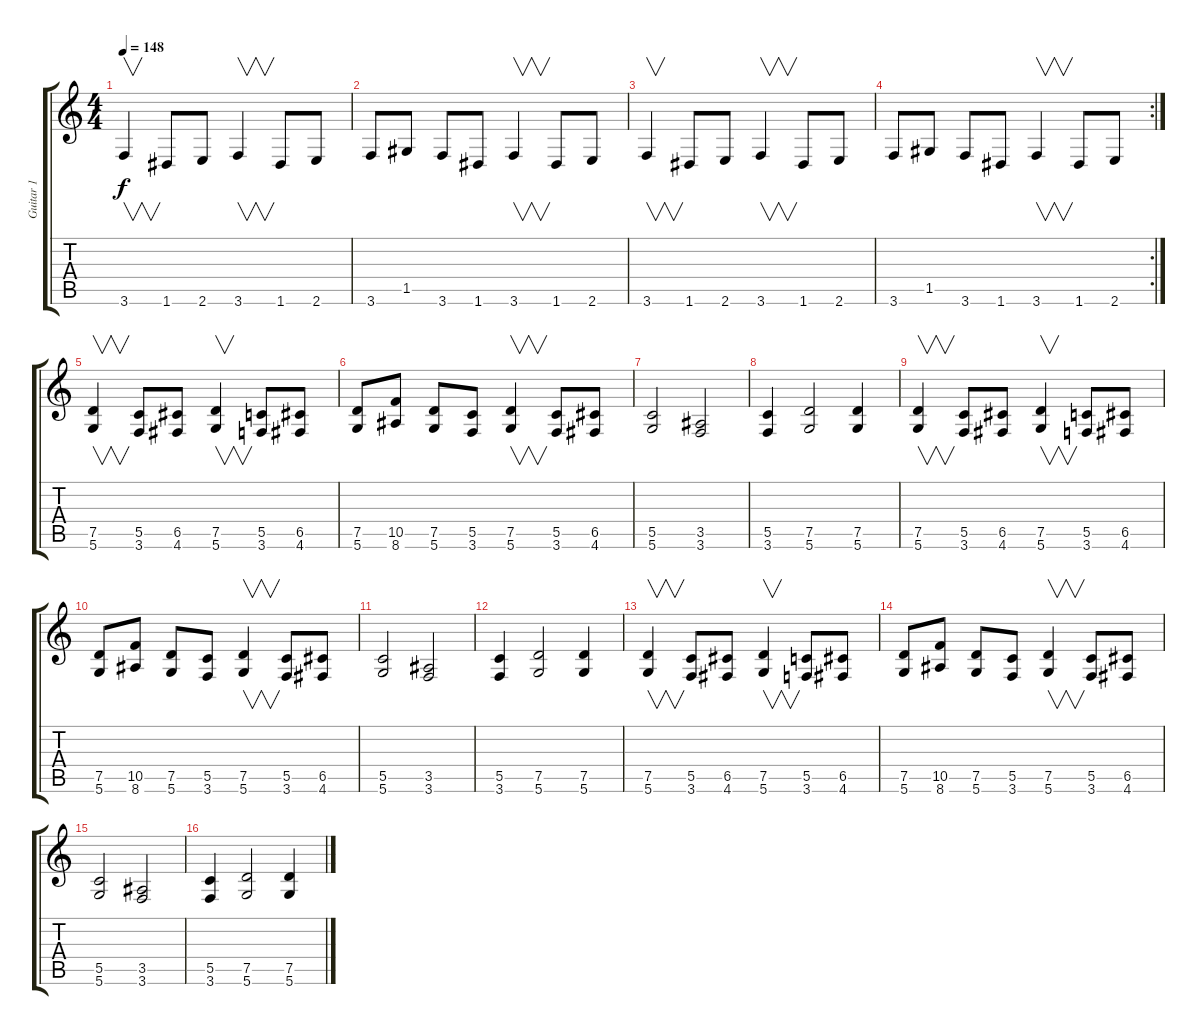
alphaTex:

\track ("Guitar 1" "Guitar 1") {instrument distortionguitar}
\staff {score tabs}
\tuning (D4 A3 F3 C3 G2 D2) {hide}
\ts (4 4)
\tempo 148
\clef g2
\ks c
3.6.4{v dy f} 1.6.8 2.6.8 3.6.4{v} 1.6.8 2.6.8 |
3.6.8 1.5.8 3.6.8 1.6.8 3.6.4{v} 1.6.8 2.6.8 |
3.6.4{v} 1.6.8 2.6.8 3.6.4{v} 1.6.8 2.6.8 |
\rc 2
3.6.8 1.5.8 3.6.8 1.6.8 3.6.4{v} 1.6.8 2.6.8 |
(7.5 5.6).4{v} (5.5 3.6).8 (6.5 4.6).8 (7.5 5.6).4{v} (5.5 3.6).8 (6.5 4.6).8 |
(7.5 5.6).8 (10.5 8.6).8 (7.5 5.6).8 (5.5 3.6).8 (7.5 5.6).4{v} (5.5 3.6).8 (6.5 4.6).8 |
(5.5 5.6).2 (3.5 3.6).2 |
(5.5 3.6).4 (7.5 5.6).2 (7.5 5.6).4 |
(7.5 5.6).4{v} (5.5 3.6).8 (6.5 4.6).8 (7.5 5.6).4{v} (5.5 3.6).8 (6.5 4.6).8 |
(7.5 5.6).8 (10.5 8.6).8 (7.5 5.6).8 (5.5 3.6).8 (7.5 5.6).4{v} (5.5 3.6).8 (6.5 4.6).8 |
(5.5 5.6).2 (3.5 3.6).2 |
(5.5 3.6).4 (7.5 5.6).2 (7.5 5.6).4 |
(7.5 5.6).4{v} (5.5 3.6).8 (6.5 4.6).8 (7.5 5.6).4{v} (5.5 3.6).8 (6.5 4.6).8 |
(7.5 5.6).8 (10.5 8.6).8 (7.5 5.6).8 (5.5 3.6).8 (7.5 5.6).4{v} (5.5 3.6).8 (6.5 4.6).8 |
(5.5 5.6).2 (3.5 3.6).2 |
(5.5 3.6).4 (7.5 5.6).2 (7.5 5.6).4
